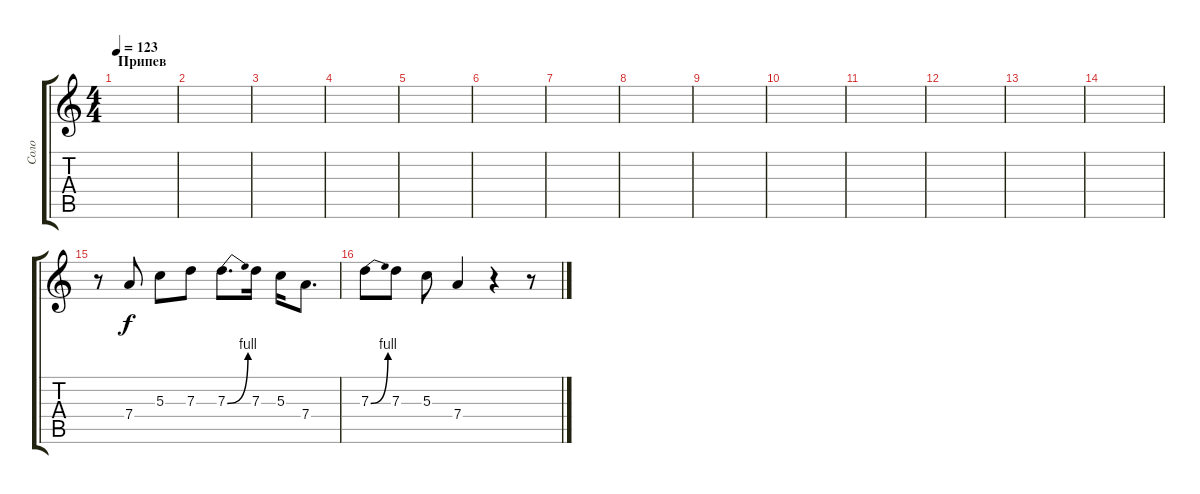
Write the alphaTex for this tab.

\track ("Соло" "Соло") {instrument distortionguitar}
\staff {score tabs}
\tuning (E4 B3 G3 D3 A2 E2) {hide}
\ts (4 4)
\section ("" "Припев")
\tempo 123
\clef g2
\ks c
|
|
|
|
|
|
|
|
|
|
|
|
|
|
r.8 7.4.8 5.3.8 7.3.8 7.3{be (bend 0 0 60 4)}.8{d} 7.3.16 5.3.16 7.4.8{d} |
7.3{be (bend 0 0 60 4)}.8 7.3.8 5.3.8 7.4.4 r.4 r.8
